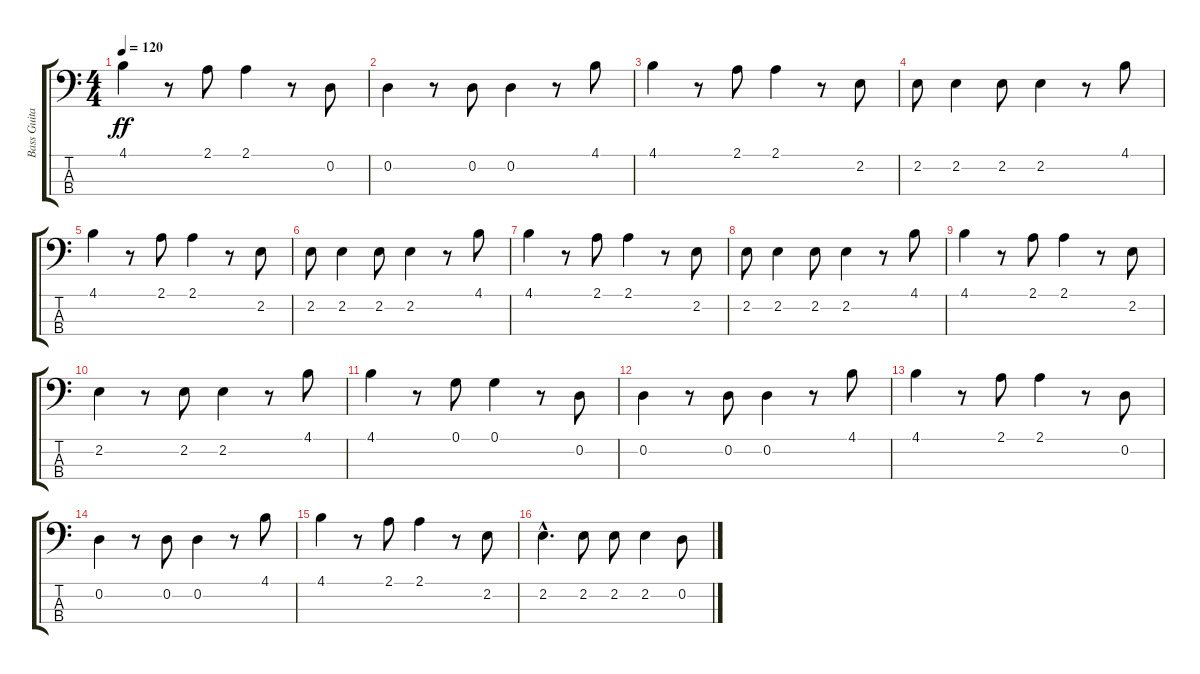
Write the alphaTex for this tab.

\track ("Bass Guitar II" "Bass Guita") {instrument acousticbass}
\staff {score tabs}
\tuning (G2 D2 A1 E1) {hide}
\ts (4 4)
\tempo 120
\clef f4
\ks c
4.1.4{dy ff} r.8 2.1.8 2.1.4 r.8 0.2.8 |
0.2.4 r.8 0.2.8 0.2.4 r.8 4.1.8 |
4.1.4 r.8 2.1.8 2.1.4 r.8 2.2.8 |
2.2.8 2.2.4 2.2.8 2.2.4 r.8 4.1.8 |
4.1.4 r.8 2.1.8 2.1.4 r.8 2.2.8 |
2.2.8 2.2.4 2.2.8 2.2.4 r.8 4.1.8 |
4.1.4 r.8 2.1.8 2.1.4 r.8 2.2.8 |
2.2.8 2.2.4 2.2.8 2.2.4 r.8 4.1.8 |
4.1.4 r.8 2.1.8 2.1.4 r.8 2.2.8 |
2.2.4 r.8 2.2.8 2.2.4 r.8 4.1.8 |
4.1.4 r.8 0.1.8 0.1.4 r.8 0.2.8 |
0.2.4 r.8 0.2.8 0.2.4 r.8 4.1.8 |
4.1.4 r.8 2.1.8 2.1.4 r.8 0.2.8 |
0.2.4 r.8 0.2.8 0.2.4 r.8 4.1.8 |
4.1.4 r.8 2.1.8 2.1.4 r.8 2.2.8 |
2.2{hac}.4{d} 2.2.8 2.2.8 2.2.4 0.2.8
